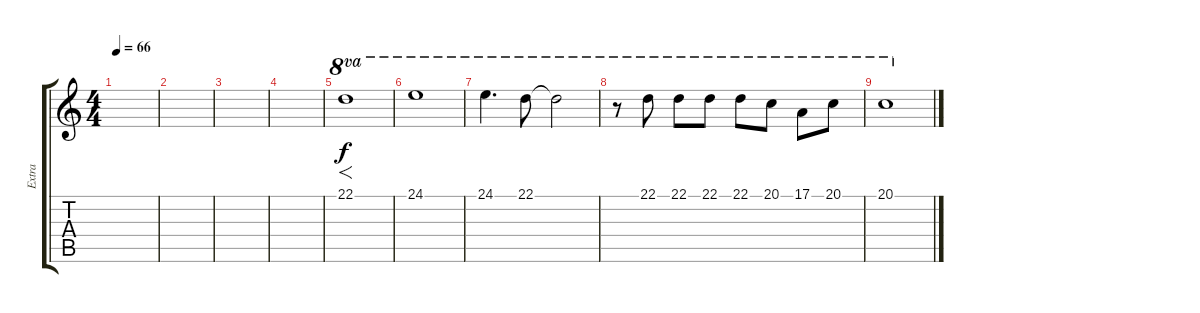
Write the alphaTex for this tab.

\track ("Extra" "Extra") {instrument stringensemble1}
\staff {score tabs}
\tuning (E4 B3 G3 D3 A2 E2) {hide}
\ts (4 4)
\tempo 66
\clef g2
\ks c
|
|
|
|
22.1.1{f ot 8va} |
24.1.1{ot 8va} |
24.1.4{d ot 8va} 22.1.8{ot 8va} 22.1{t}.2{ot 8va} |
r.8{ot 8va} 22.1.8{ot 8va} 22.1.8{ot 8va} 22.1.8{ot 8va} 22.1.8{ot 8va} 20.1.8{ot 8va} 17.1.8{ot 8va} 20.1.8{ot 8va} |
20.1.1{ot 8va}
